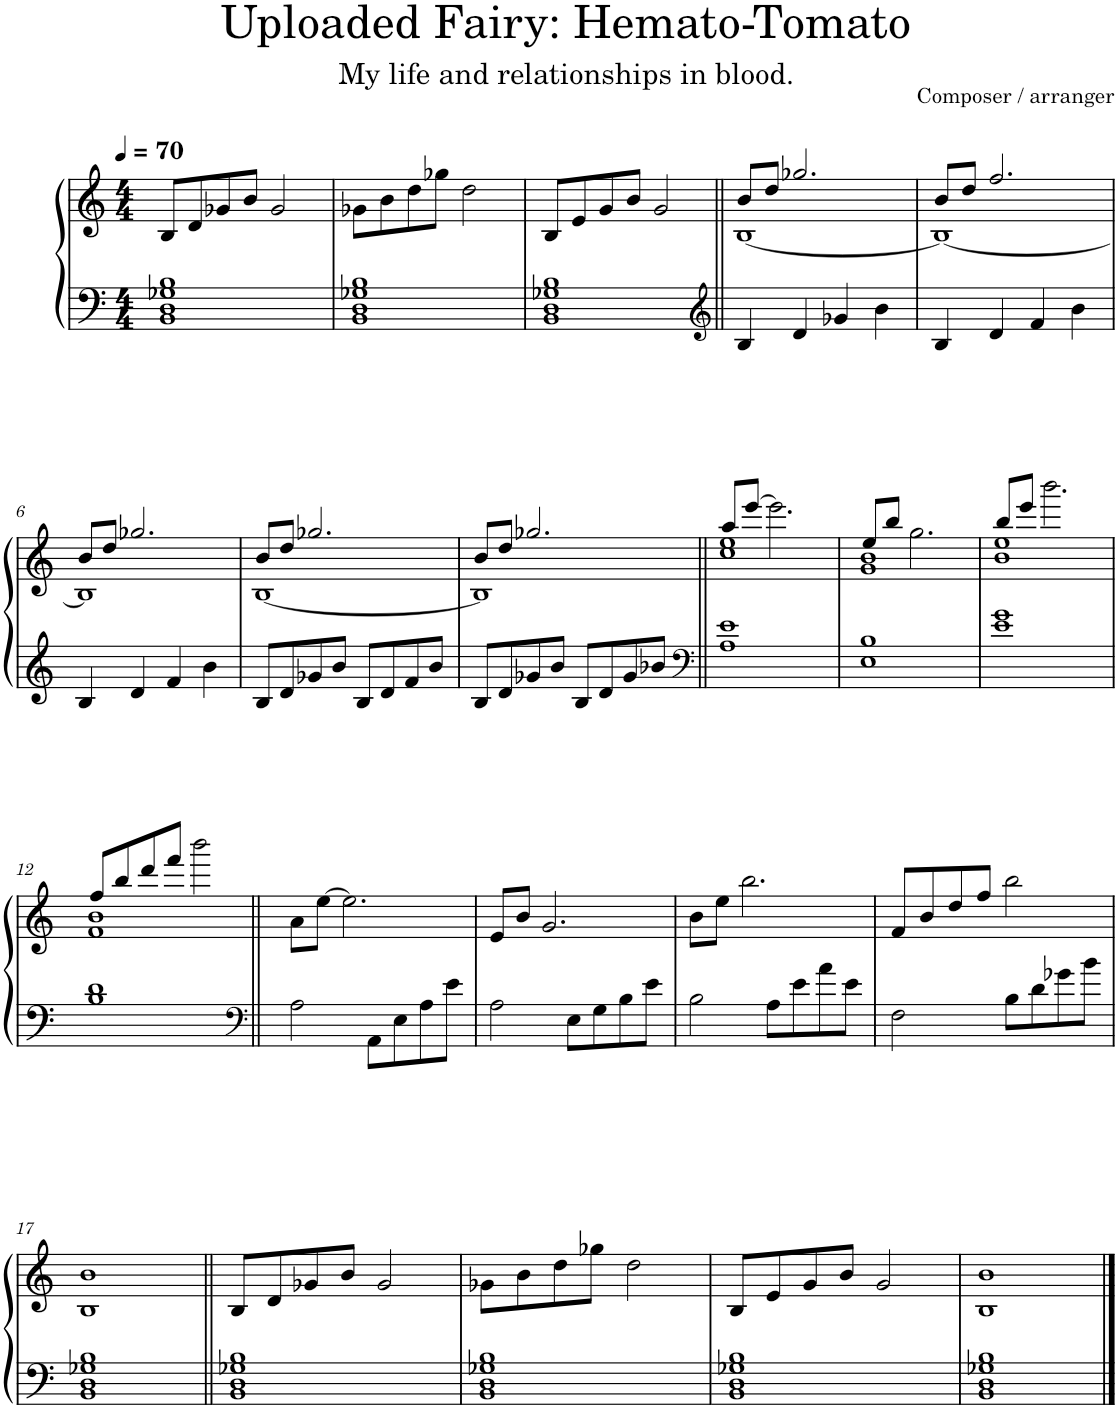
**kern	**kern
*part1	*part1
*staff2	*staff1
*I"Piano	*
*I'Pno.	*
*clefF4	*clefG2
*k[]	*k[]
*M4/4	*M4/4
*MM70	*MM70
=1	=1
1BB 1D 1G-X 1B	8B/L
.	8d/
.	8g-X/
.	8b/J
.	2g-/
=2	=2
1BB 1D 1G-X 1B	8g-X\L
.	8b\
.	8dd\
.	8gg-X\J
.	2dd\
=3	=3
1BB 1D 1G-X 1B	8B/L
.	8e/
.	8g/
.	8b/J
.	2g/
=4||	=4||
*clefG2	*
*	*^
4B/	8b/L	[1B
.	8dd/J	.
4d/	2.gg-X/	.
4g-X/	.	.
4b\	.	.
=5	=5	=5
4B/	8b/L	1B_
.	8dd/J	.
4d/	2.ff/	.
4f/	.	.
4b\	.	.
!!LO:LB:g=z	!!
=6	=6	=6
4B/	8b/L	1B]
.	8dd/J	.
4d/	2.gg-X/	.
4f/	.	.
4b\	.	.
=7	=7	=7
8B/L	8b/L	[1B
8d/	8dd/J	.
8g-X/	2.gg-X/	.
8b/J	.	.
8B/L	.	.
8d/	.	.
8f/	.	.
8b/J	.	.
=8	=8	=8
8B/L	8b/L	1B]
8d/	8dd/J	.
8g-X/	2.gg-X/	.
8b/J	.	.
8B/L	.	.
8d/	.	.
8g-/	.	.
8b-X/J	.	.
=9||	=9||	=9||
*clefF4	*	*
1A 1e	1cc 1ee	8aa/L
.	.	[8eee/J
.	.	2.eee\]
=10	=10	=10
1E 1B	1g 1b	8ee/L
.	.	8bb/J
.	.	2.gg\
=11	=11	=11
1e 1g	1b 1ee	8bb/L
.	.	8eee/J
.	.	2.bbb\
!!LO:LB:g=z	!!
=12	=12	=12
1B 1d	1f 1b	8ff/L
.	.	8bb/
.	.	8ddd/
.	.	8fff/J
.	.	2bbb\
*	*v	*v
=13||	=13||
*clefF4	*
2A\	8a\L
.	[8ee\J
.	2.ee\]
8AA\L	.
8E\	.
8A\	.
8e\J	.
=14	=14
2A\	8e/L
.	8b/J
.	2.g/
8E\L	.
8G\	.
8B\	.
8e\J	.
=15	=15
2B\	8b\L
.	8ee\J
.	2.bb\
8A\L	.
8e\	.
8a\	.
8e\J	.
=16	=16
2F\	8f/L
.	8b/
.	8dd/
.	8ff/J
8B\L	2bb\
8d\	.
8g-X\	.
8b\J	.
!!LO:LB:g=z
=17	=17
1BB 1D 1G-X 1B	1B 1b
=18||	=18||
1BB 1D 1G-X 1B	8B/L
.	8d/
.	8g-X/
.	8b/J
.	2g-/
=19	=19
1BB 1D 1G-X 1B	8g-X\L
.	8b\
.	8dd\
.	8gg-X\J
.	2dd\
=20	=20
1BB 1D 1G-X 1B	8B/L
.	8e/
.	8g/
.	8b/J
.	2g/
=21	=21
1BB 1D 1G-X 1B	1B 1b
==	==
*-	*-
